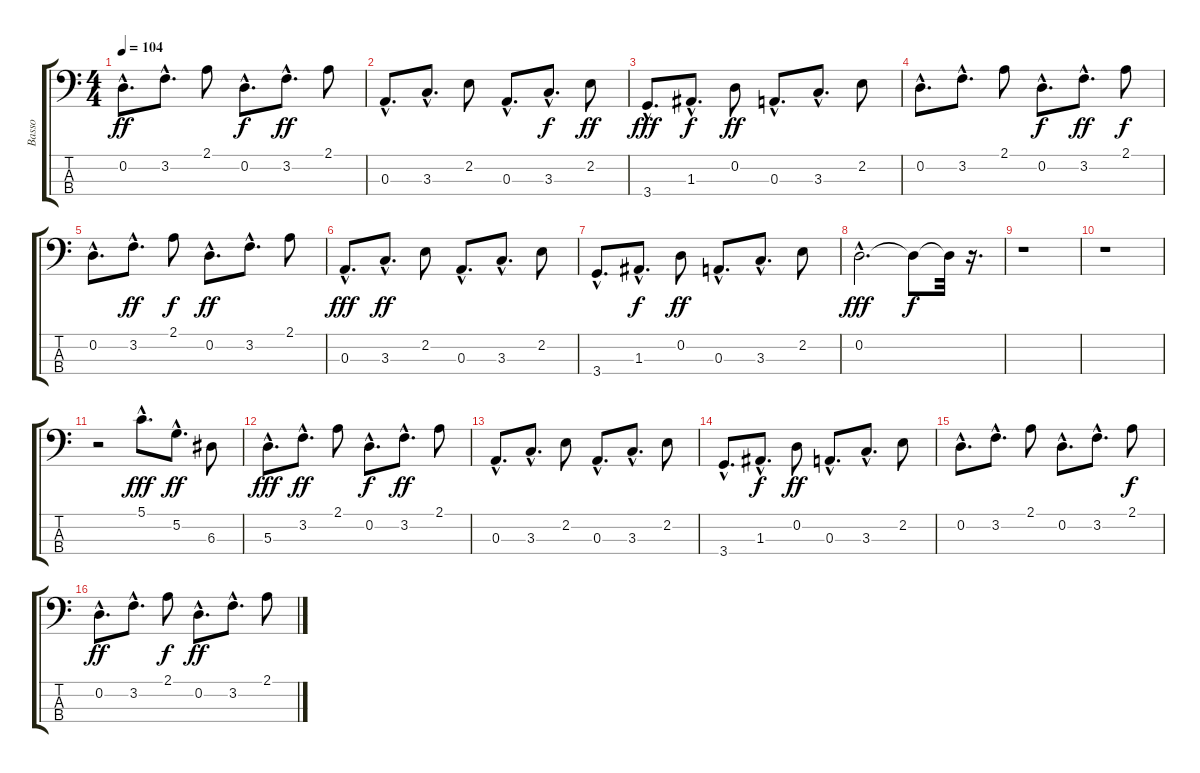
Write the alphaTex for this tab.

\track ("Basso" "Basso") {instrument electricbassfinger}
\staff {score tabs}
\tuning (G2 D2 A1 E1) {hide}
\ts (4 4)
\tempo 104
\clef f4
\ks c
0.2{hac}.8{d dy ff} 3.2{hac}.8{d} 2.1.8 0.2{hac}.8{d dy f} 3.2{hac}.8{d dy ff} 2.1.8 |
0.3{hac}.8{d} 3.3{hac}.8{d} 2.2.8 0.3{hac}.8{d} 3.3{hac}.8{d dy f} 2.2.8{dy ff} |
3.4{hac}.8{d dy fff} 1.3{hac}.8{d dy f} 0.2.8{dy ff} 0.3{hac}.8{d} 3.3{hac}.8{d} 2.2.8 |
0.2{hac}.8{d} 3.2{hac}.8{d} 2.1.8 0.2{hac}.8{d dy f} 3.2{hac}.8{d dy ff} 2.1.8{dy f} |
0.2{hac}.8{d} 3.2{hac}.8{d dy ff} 2.1.8{dy f} 0.2{hac}.8{d dy ff} 3.2{hac}.8{d} 2.1.8 |
0.3{hac}.8{d dy fff} 3.3{hac}.8{d dy ff} 2.2.8 0.3{hac}.8{d} 3.3{hac}.8{d} 2.2.8 |
3.4{hac}.8{d} 1.3{hac}.8{d dy f} 0.2.8{dy ff} 0.3{hac}.8{d} 3.3{hac}.8{d} 2.2.8 |
0.2{hac}.2{d dy fff} 0.2{t}.8{dy f} 0.2{t}.32 r.16{d} |
r.1 |
r.1 |
r.2 5.1{hac}.8{d dy fff} 5.2{hac}.8{d dy ff} 6.3.8 |
5.3{hac}.8{d dy fff} 3.2{hac}.8{d dy ff} 2.1.8 0.2{hac}.8{d dy f} 3.2{hac}.8{d dy ff} 2.1.8 |
0.3{hac}.8{d} 3.3{hac}.8{d} 2.2.8 0.3{hac}.8{d} 3.3{hac}.8{d} 2.2.8 |
3.4{hac}.8{d} 1.3{hac}.8{d dy f} 0.2.8{dy ff} 0.3{hac}.8{d} 3.3{hac}.8{d} 2.2.8 |
0.2{hac}.8{d} 3.2{hac}.8{d} 2.1.8 0.2{hac}.8{d} 3.2{hac}.8{d} 2.1.8{dy f} |
0.2{hac}.8{d dy ff} 3.2{hac}.8{d} 2.1.8{dy f} 0.2{hac}.8{d dy ff} 3.2{hac}.8{d} 2.1.8
